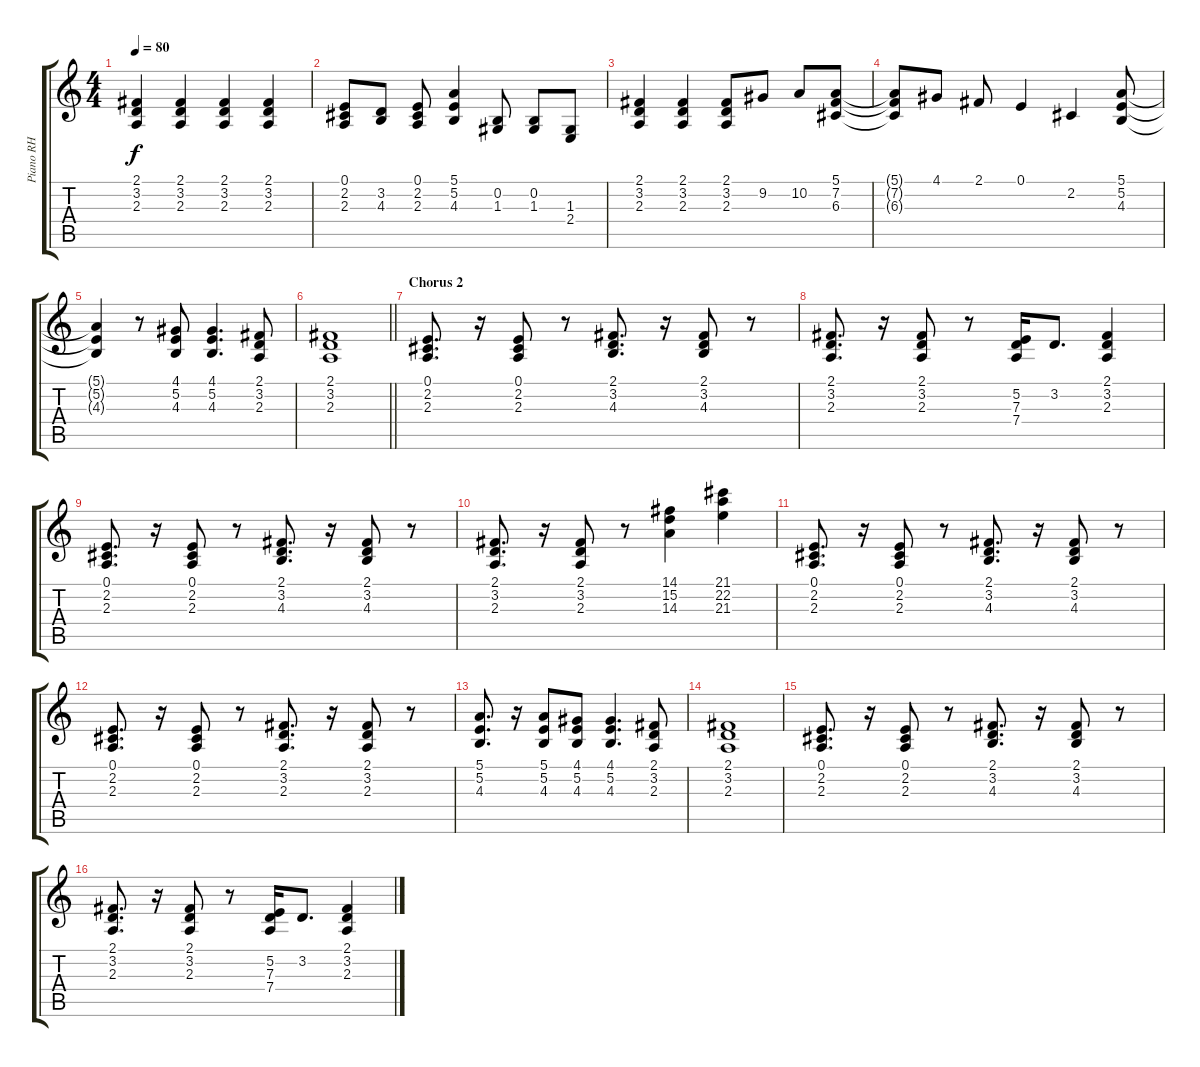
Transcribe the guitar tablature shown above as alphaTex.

\track ("Piano RH" "Piano RH") {instrument acousticgrandpiano}
\staff {score tabs}
\tuning (E4 B3 G3 D3 A2 E2) {hide}
\ts (4 4)
\tempo 80
\clef g2
\ks c
(2.1 3.2 2.3).4{dy f} (2.1 3.2 2.3).4 (2.1 3.2 2.3).4 (2.1 3.2 2.3).4 |
(0.1 2.2 2.3).8 (3.2 4.3).8 (0.1 2.2 2.3).8 (5.1 5.2 4.3).4 (0.2 1.3).8 (0.2 1.3).8 (1.3 2.4).8 |
(2.1 3.2 2.3).4 (2.1 3.2 2.3).4 (2.1 3.2 2.3).8 9.2.8 10.2.8 (5.1 7.2 6.3).8 |
(5.1{t} 7.2{t} 6.3{t}).8 4.1.8 2.1.8 0.1.4 2.2.4 (5.1 5.2 4.3).8 |
(5.1{t} 5.2{t} 4.3{t}).4 r.8 (4.1 5.2 4.3).8 (4.1 5.2 4.3).4{d} (2.1 3.2 2.3).8 |
\barLineRight lightlight
(2.1 3.2 2.3).1 |
\section ("" "Chorus 2")
(0.1 2.2 2.3).8{d} r.16 (0.1 2.2 2.3).8 r.8 (2.1 3.2 4.3).8{d} r.16 (2.1 3.2 4.3).8 r.8 |
(2.1 3.2 2.3).8{d} r.16 (2.1 3.2 2.3).8 r.8 (5.2 7.3 7.4).16 3.2.8{d} (2.1 3.2 2.3).4 |
(0.1 2.2 2.3).8{d} r.16 (0.1 2.2 2.3).8 r.8 (2.1 3.2 4.3).8{d} r.16 (2.1 3.2 4.3).8 r.8 |
(2.1 3.2 2.3).8{d} r.16 (2.1 3.2 2.3).8 r.8 (14.1 15.2 14.3).4 (21.1 22.2 21.3).4 |
(0.1 2.2 2.3).8{d} r.16 (0.1 2.2 2.3).8 r.8 (2.1 3.2 4.3).8{d} r.16 (2.1 3.2 4.3).8 r.8 |
(0.1 2.2 2.3).8{d} r.16 (0.1 2.2 2.3).8 r.8 (2.1 3.2 2.3).8{d} r.16 (2.1 3.2 2.3).8 r.8 |
(5.1 5.2 4.3).8{d} r.16 (5.1 5.2 4.3).8 (4.1 5.2 4.3).8 (4.1 5.2 4.3).4{d} (2.1 3.2 2.3).8 |
(2.1 3.2 2.3).1 |
(0.1 2.2 2.3).8{d} r.16 (0.1 2.2 2.3).8 r.8 (2.1 3.2 4.3).8{d} r.16 (2.1 3.2 4.3).8 r.8 |
(2.1 3.2 2.3).8{d} r.16 (2.1 3.2 2.3).8 r.8 (5.2 7.3 7.4).16 3.2.8{d} (2.1 3.2 2.3).4
